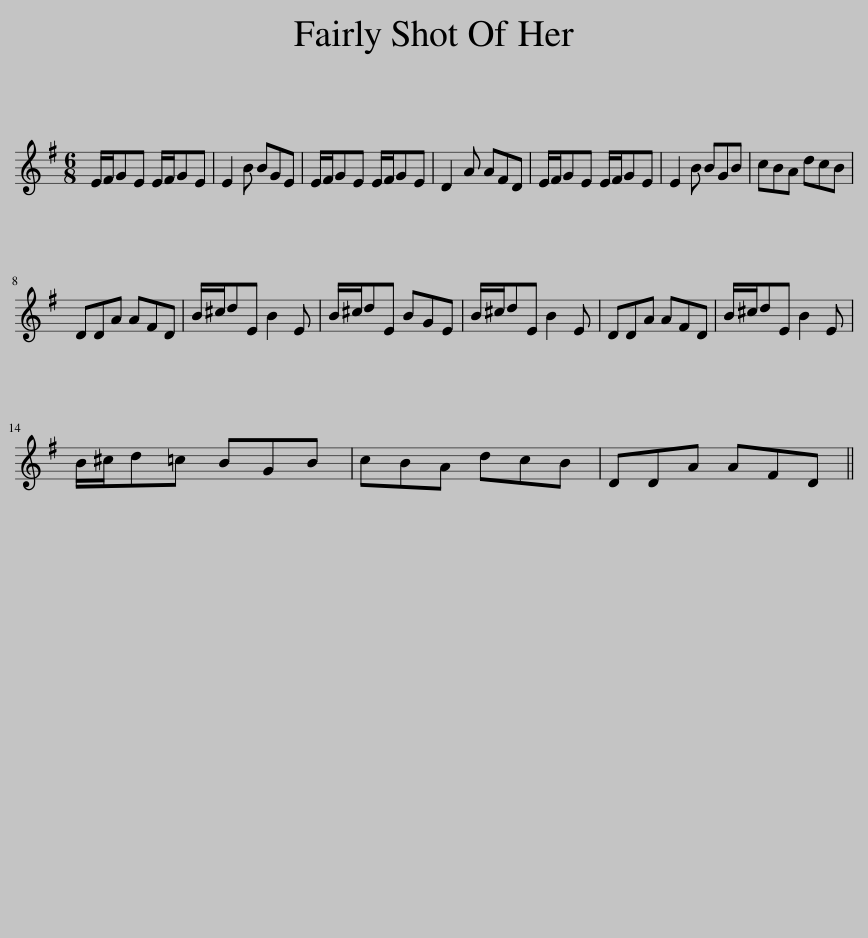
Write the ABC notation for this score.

X:1
L:1/8
M:6/8
I:linebreak $
K:Emin
V:1 treble
V:1
 E/F/GE E/F/GE | E2 B BGE | E/F/GE E/F/GE | D2 A AFD | E/F/GE E/F/GE | %5
 E2 B BGB | cBA dcB |$ DDA AFD | B/^c/dE B2 E | B/^c/dE BGE | %10
 B/^c/dE B2 E | DDA AFD | B/^c/dE B2 E |$ B/^c/d=c BGB | cBA dcB | %15
 DDA AFD || %16
